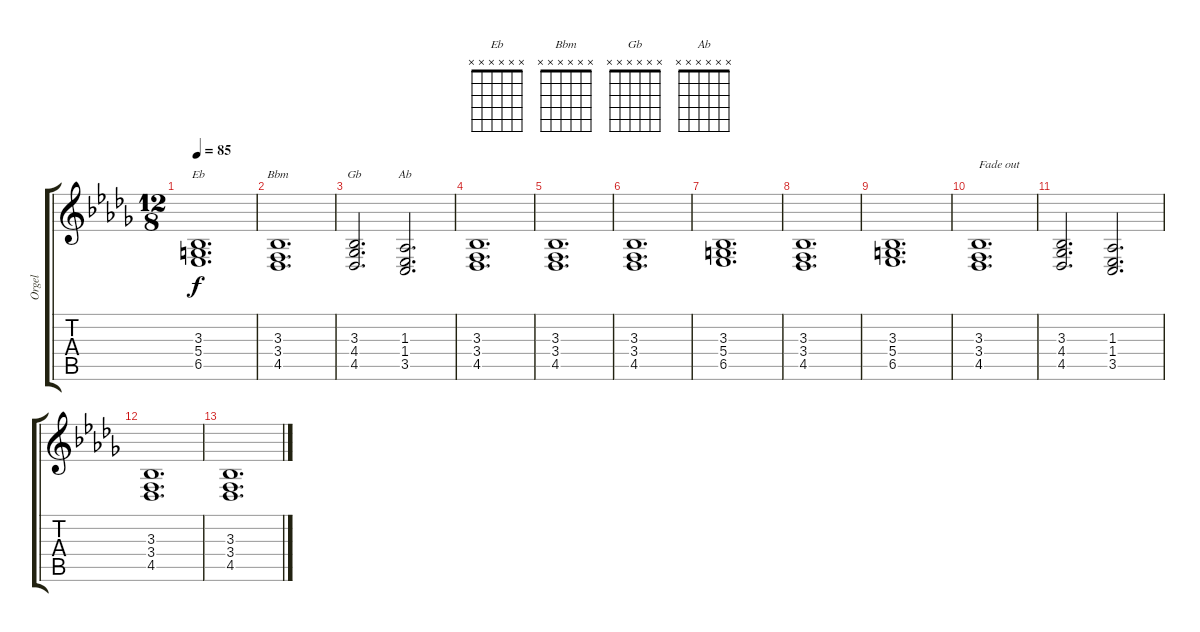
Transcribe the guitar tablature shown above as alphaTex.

\track ("Orgel" "Orgel") {instrument drawbarorgan}
\staff {score tabs}
\tuning (E4 B3 G3 D3 A2 E2) {hide}
\chord ("Eb" x x x x x x)
\chord ("Bbm" x x x x x x)
\chord ("Gb" x x x x x x)
\chord ("Ab" x x x x x x)
\ts (12 8)
\tempo 85
\clef g2
\ks bbminor
(3.3 5.4 6.5).1{d ch "Eb" dy f} |
(3.3 3.4 4.5).1{d ch "Bbm"} |
(3.3 4.4 4.5).2{d ch "Gb"} (1.3 1.4 3.5).2{d ch "Ab"} |
(3.3 3.4 4.5).1{d} |
(3.3 3.4 4.5).1{d} |
(3.3 3.4 4.5).1{d} |
(3.3 5.4 6.5).1{d} |
(3.3 3.4 4.5).1{d} |
(3.3 5.4 6.5).1{d} |
(3.3 3.4 4.5).1{d txt "Fade out"} |
(3.3 4.4 4.5).2{d} (1.3 1.4 3.5).2{d} |
(3.3 3.4 4.5).1{d} |
(3.3 3.4 4.5).1{d}
